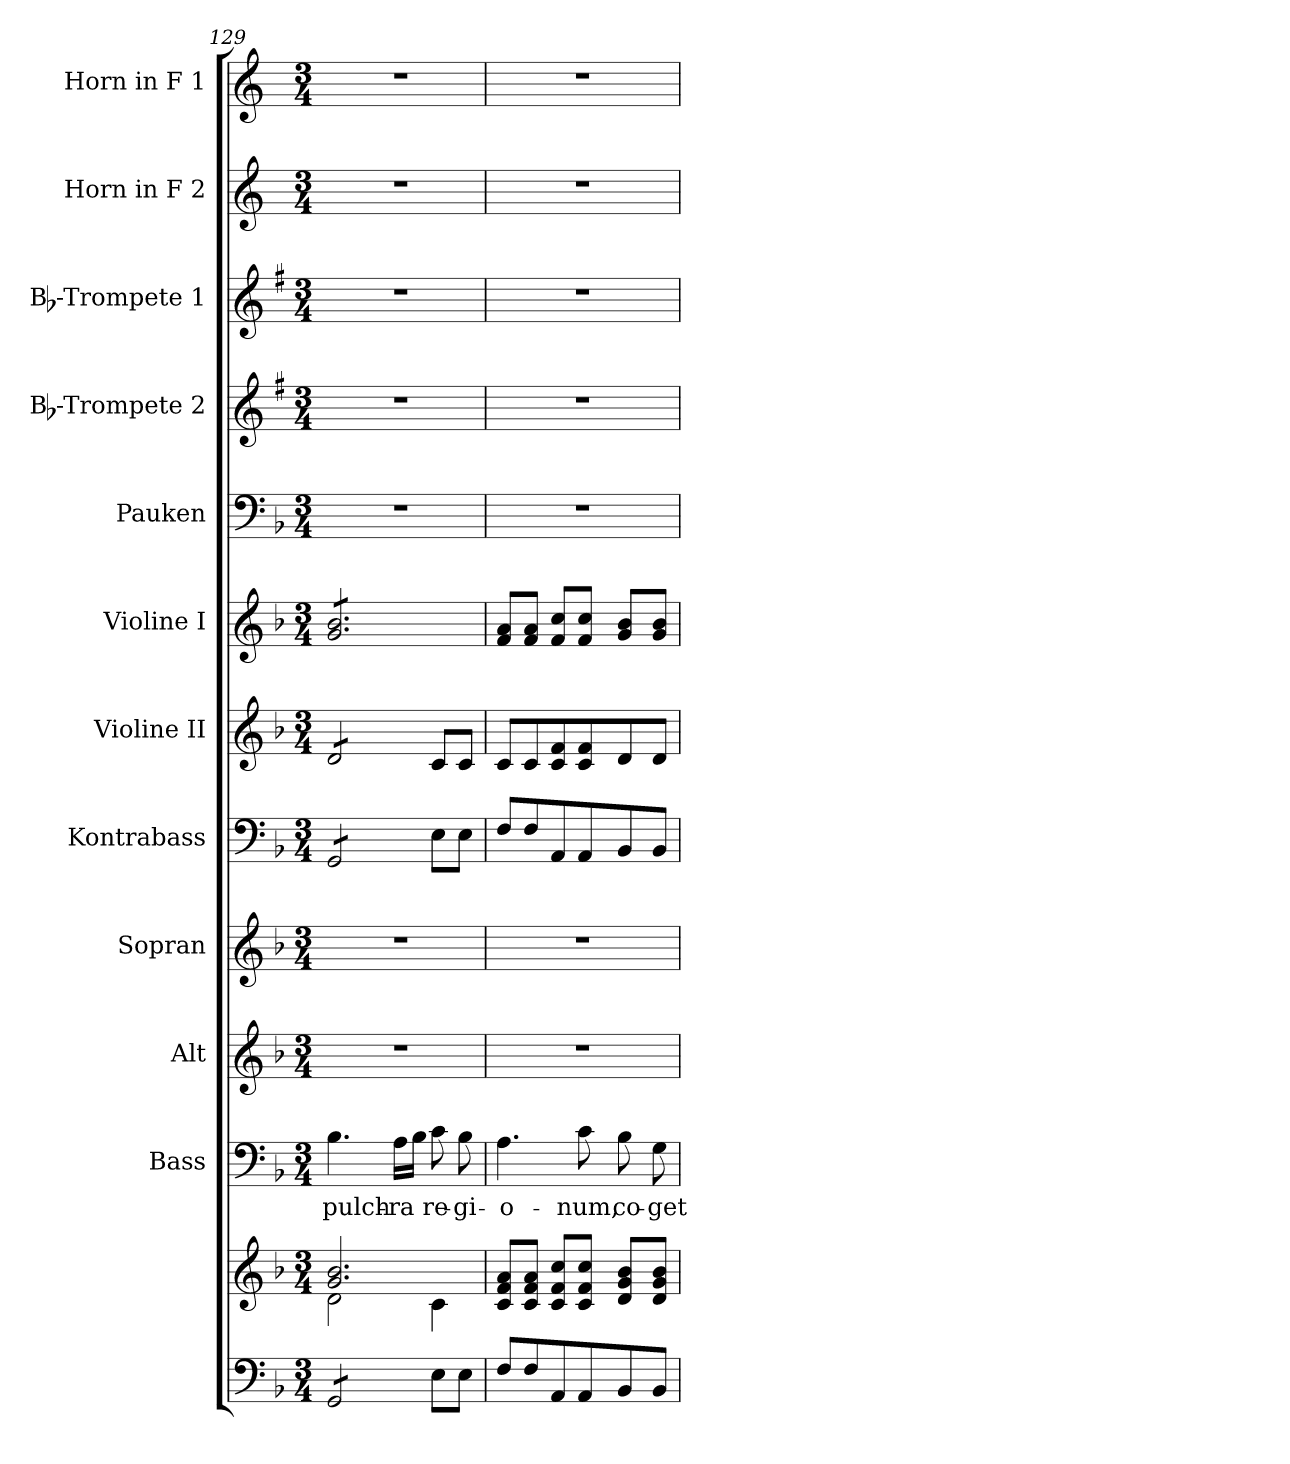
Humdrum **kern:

**kern	**kern	**kern	**text	**kern	**kern	**kern	**kern	**kern	**kern	**kern	**kern	**kern	**kern
*part12	*part12	*part11	*part11	*part10	*part9	*part8	*part7	*part6	*part5	*part4	*part3	*part2	*part1
*staff13	*staff12	*staff11	*staff11	*staff10	*staff9	*staff8	*staff7	*staff6	*staff5	*staff4	*staff3	*staff2	*staff1
*	*	*I"Bass	*	*I"Alt	*I"Sopran	*I"Kontrabass	*I"Violine II	*I"Violine I	*I"Pauken	*I"Bb-Trompete 2	*I"Bb-Trompete 1	*I"Horn in F 2	*I"Horn in F 1
*	*	*I'B.	*	*I'A.	*I'S.	*I'Kb.	*I'Vl. II	*I'Vl. I	*I'Pk.	*I'Bb Trp. 2	*I'Bb Trp. 1	*	*
*clefF4	*clefG2	*clefF4	*	*clefG2	*clefG2	*clefF4	*clefG2	*clefG2	*clefF4	*clefG2	*clefG2	*clefG2	*clefG2
*	*	*	*	*	*	*ITrd7c12	*	*	*	*ITrd1c2	*ITrd1c2	*ITrd4c7	*ITrd4c7
*k[b-]	*k[b-]	*k[b-]	*	*k[b-]	*k[b-]	*k[b-]	*k[b-]	*k[b-]	*k[b-]	*k[b-]	*k[b-]	*k[b-]	*k[b-]
*F:	*F:	*F:	*	*F:	*F:	*F:	*F:	*F:	*F:	*F:	*F:	*F:	*F:
*M3/4	*M3/4	*M3/4	*	*M3/4	*M3/4	*M3/4	*M3/4	*M3/4	*M3/4	*M3/4	*M3/4	*M3/4	*M3/4
=129	=129	=129	=129	=129	=129	=129	=129	=129	=129	=129	=129	=129	=129
*	*^	*	*	*	*	*	*	*	*	*	*	*	*
!	!	!	!	!LO:LY:b	!	!	!	!	!	!	!	!	!	!
*tremolo	*	*	*	*	*	*	*	*	*	*	*	*	*	*
*	*	*	*	*	*	*	*tremolo	*	*	*	*	*	*	*
*	*	*	*	*	*	*	*	*tremolo	*	*	*	*	*	*
*	*	*	*	*	*	*	*	*	*tremolo	*	*	*	*	*
8GG/L	2.g/ 2.b-/	2d\	4.B-\	-pulch-	2.r	2.r	8GGG/L	8d/L	8g/ 8b-/L	2.r	2.r	2.r	2.r	2.r
8GG/	.	.	.	.	.	.	8GGG/	8d/	8g/ 8b-/	.	.	.	.	.
8GG/	.	.	.	.	.	.	8GGG/	8d/	8g/ 8b-/	.	.	.	.	.
!	!	!	!	!LO:LY:b	!	!	!	!	!	!	!	!	!	!
8GG/J	.	.	16A\LL	-ra	.	.	8GGG/J	8d/J	8g/ 8b-/	.	.	.	.	.
*	*	*	*	*	*	*	*	*Xtremolo	*	*	*	*	*	*
*	*	*	*	*	*	*	*Xtremolo	*	*	*	*	*	*	*
*Xtremolo	*	*	*	*	*	*	*	*	*	*	*	*	*	*
.	.	.	16B-\JJ	.	.	.	.	.	.	.	.	.	.	.
!	!	!	!	!LO:LY:b	!	!	!	!	!	!	!	!	!	!
8E\L	.	4c\	8c\	re-	.	.	8EE\L	8c/L	8g/ 8b-/	.	.	.	.	.
!	!	!	!	!LO:LY:b	!	!	!	!	!	!	!	!	!	!
8E\J	.	.	8B-\	-gi-	.	.	8EE\J	8c/J	8g/ 8b-/J	.	.	.	.	.
*	*	*	*	*	*	*	*	*	*Xtremolo	*	*	*	*	*
*	*v	*v	*	*	*	*	*	*	*	*	*	*	*	*
!!LO:PB:g=z
=130	=130	=130	=130	=130	=130	=130	=130	=130	=130	=130	=130	=130	=130
!	!	!	!LO:LY:b	!	!	!	!	!	!	!	!	!	!
8F/L	8c/ 8f/ 8a/L	4.A\	-o-	2.r	2.r	8FF/L	8c/L	8f/ 8a/L	2.r	2.r	2.r	2.r	2.r
8F/	8c/ 8f/ 8a/J	.	.	.	.	8FF/	8c/	8f/ 8a/J	.	.	.	.	.
8AA/	8c/ 8f/ 8cc/L	.	.	.	.	8AAA/	8c/ 8f/	8f/ 8cc/L	.	.	.	.	.
!	!	!	!LO:LY:b	!	!	!	!	!	!	!	!	!	!
8AA/	8c/ 8f/ 8cc/J	8c\	-num,	.	.	8AAA/	8c/ 8f/	8f/ 8cc/J	.	.	.	.	.
!	!	!	!LO:LY:b	!	!	!	!	!	!	!	!	!	!
8BB-/	8d/ 8g/ 8b-/L	8B-\	co-	.	.	8BBB-/	8d/	8g/ 8b-/L	.	.	.	.	.
!	!	!	!LO:LY:b	!	!	!	!	!	!	!	!	!	!
8BB-/J	8d/ 8g/ 8b-/J	8G\	-get	.	.	8BBB-/J	8d/J	8g/ 8b-/J	.	.	.	.	.
=	=	=	=	=	=	=	=	=	=	=	=	=	=
*-	*-	*-	*-	*-	*-	*-	*-	*-	*-	*-	*-	*-	*-
